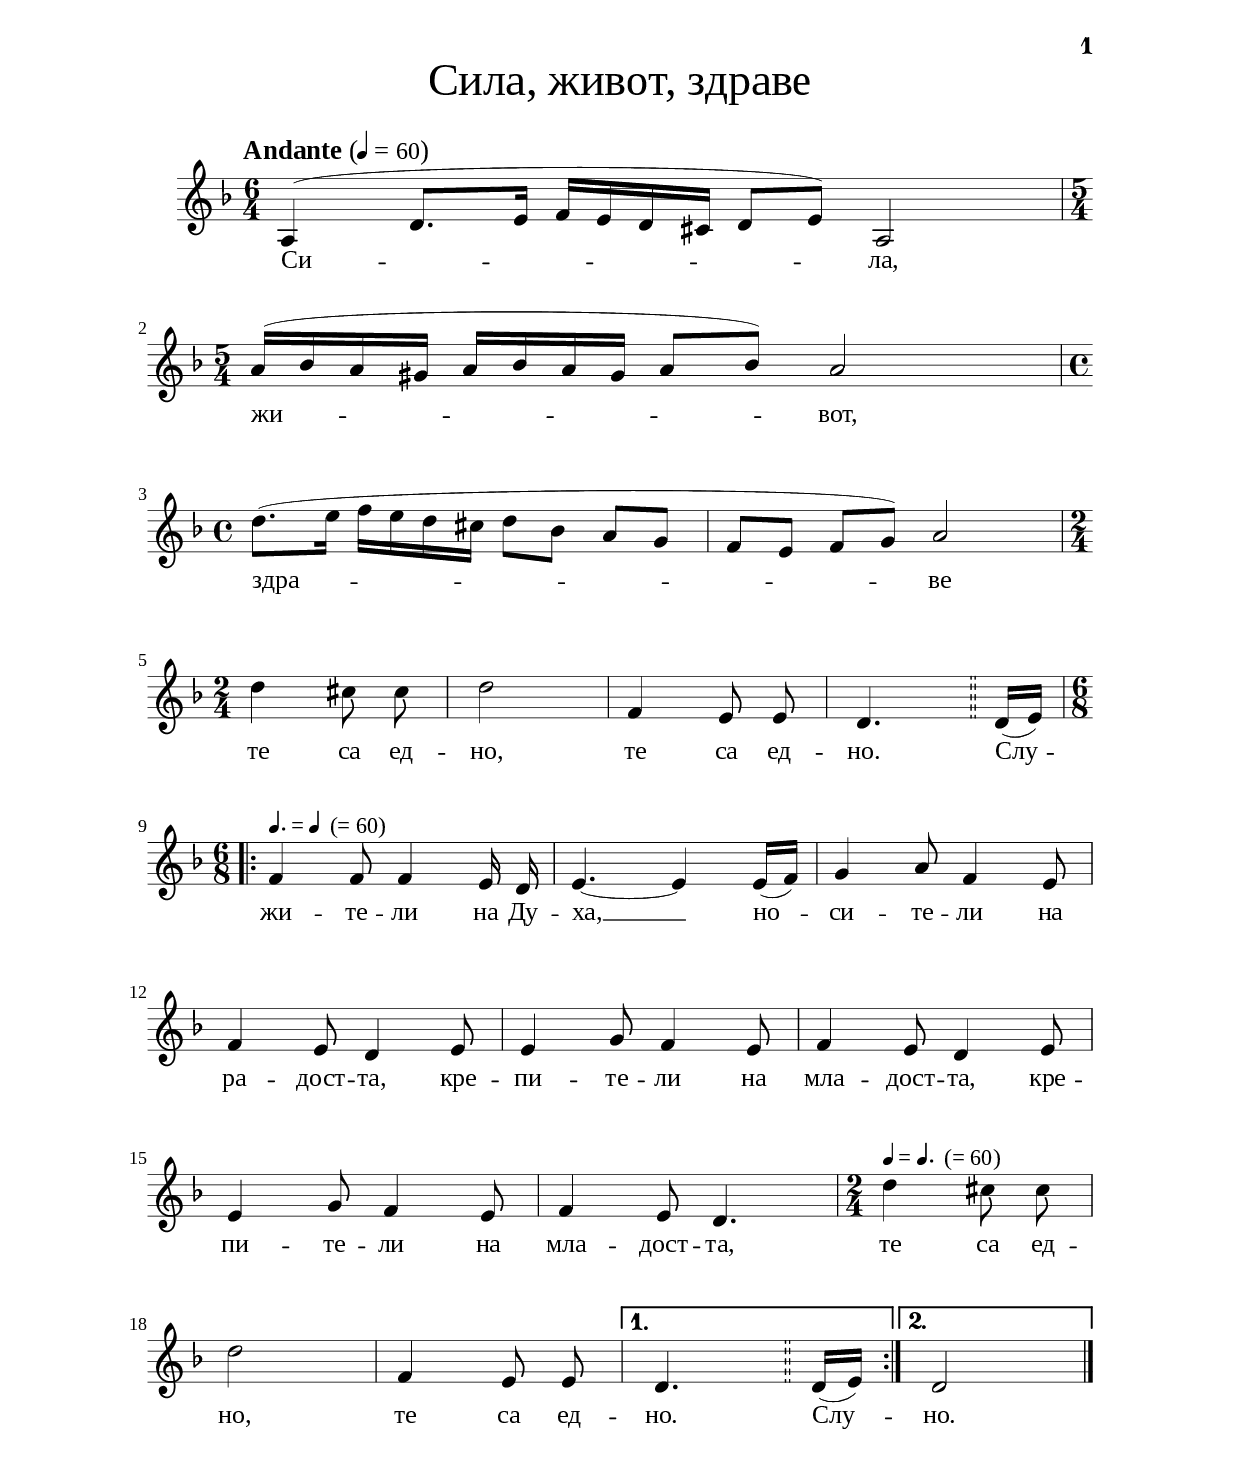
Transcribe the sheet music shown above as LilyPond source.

\version "2.24.4"

\include "include/globals.ily"

\bookpart {
  \label #'ref102
  \tocItem \markup "Сила, живот, здраве"
  \include "include/bookpart-paper.ily"
  \score {
    \include "include/score-layout.ily"

    \new Voice \absolute {
      \clef treble
      \key d \minor
      \time 6/4
      \tempoFunc "Andante" 4 "60"

      \slurUp a4 ( d'8. e'16 f' e' d' cis' d'8 e' ) a2 \break

      \time 5/4  a'16 ( bes' a' gis' a' bes' a' gis' a'8 bes' ) a'2 \break |


      \time 4/4  d''8. ( e''16 f'' e'' d'' cis'' \autoBeamOff d''8 [bes'] a' [g']| f'8 [e'] f' [g'] ) a'2 \break |

      \slurNeutral \time 2/4 d''4  cis''8 \noBeam cis'' | d''2  | f'4 e'8 e' | d'4. \bar "!!" d'16 [( e' )] \break |

      \time 6/8  \repeat volta 2 {
        | f'4^\markup {
          % make tempo notes
          \concat {
            \teeny \general-align #Y #DOWN \note {4.} #0.8
            \normal-text { " = " }
            \teeny \general-align #Y #DOWN \note {4} #0.8
            \normal-text { "  (= 60)" }
          }
        }


        f'8 f'4 e'16 \noBeam d' |e'4. ~ e'4 e'16 [( f' )] | g'4 a'8 f'4 e'8 \break |

        f'4 e'8 d'4 e'8 |  e'4 g'8 f'4 e'8 | f'4 e'8 d'4 e'8 \break |

        e'4 g'8 f'4 e'8 | f'4 e'8 d'4. | \time 2/4 d''4^\markup {
          % make tempo notes
          \concat {
            \teeny \general-align #Y #DOWN \note {4} #0.8
            \normal-text { " = " }
            \teeny \general-align #Y #DOWN \note {4.} #0.8
            \normal-text { "  (= 60)" }
          }
        }

        cis''8 \noBeam cis'' \break |

        d''2 | f'4 e'8 \noBeam e' |
      } \alternative { { d'4. \bar "!" \bar "!!" d'16 [( e'16 )] } { d'2 } } \bar "|."

    }

    \addlyrics {
      Си -- ла, жи
      -- вот, здра -- ве те са ед -- но, те са ед --
      но. Слу -- жи -- те -- ли на Ду -- ха, __ но -- си
      -- те -- ли на ра -- дост -- та, кре -- пи -- те
      -- ли на мла -- дост -- та, кре -- пи -- те -- ли
      на мла -- дост -- та, те са ед -- но, те са ед
      -- но. Слу -- но.}

      \header {
        title = \titleFunc #'ref_desc_12 "Сила, живот, здраве" "Sila, Život, zdrave"
      }

      \midi{}

    } % score

  } % bookpart
